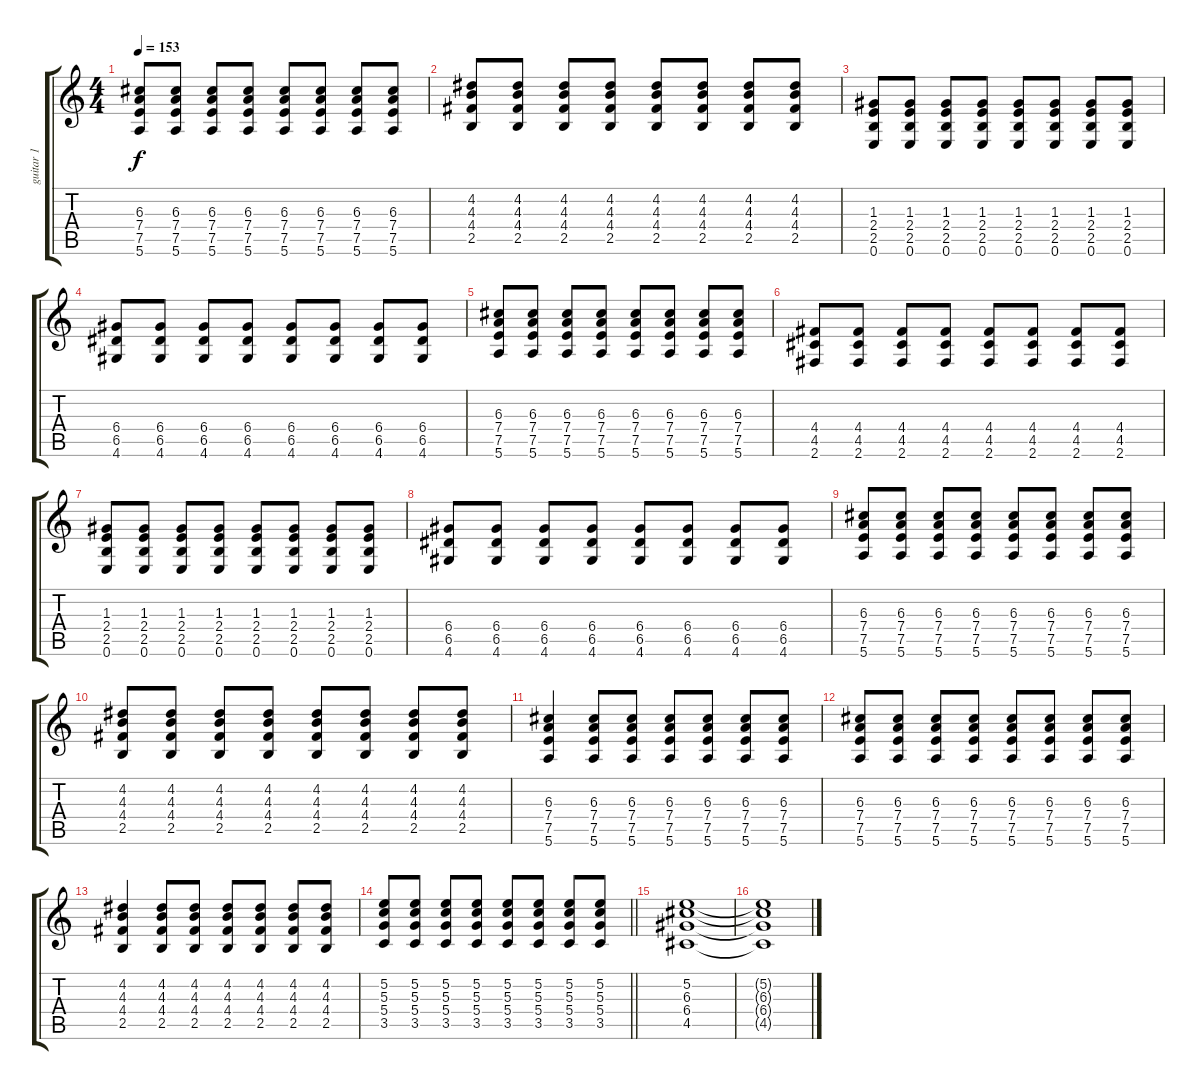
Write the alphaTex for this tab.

\track ("guitar 1" "guitar 1") {instrument electricguitarjazz}
\staff {score tabs}
\tuning (E4 B3 G3 D3 A2 E2) {hide}
\ts (4 4)
\tempo 153
\clef g2
\ks c
(6.3 7.4 7.5 5.6).8{dy f} (6.3 7.4 7.5 5.6).8 (6.3 7.4 7.5 5.6).8 (6.3 7.4 7.5 5.6).8 (6.3 7.4 7.5 5.6).8 (6.3 7.4 7.5 5.6).8 (6.3 7.4 7.5 5.6).8 (6.3 7.4 7.5 5.6).8 |
(4.2 4.3 4.4 2.5).8 (4.2 4.3 4.4 2.5).8 (4.2 4.3 4.4 2.5).8 (4.2 4.3 4.4 2.5).8 (4.2 4.3 4.4 2.5).8 (4.2 4.3 4.4 2.5).8 (4.2 4.3 4.4 2.5).8 (4.2 4.3 4.4 2.5).8 |
(1.3 2.4 2.5 0.6).8 (1.3 2.4 2.5 0.6).8 (1.3 2.4 2.5 0.6).8 (1.3 2.4 2.5 0.6).8 (1.3 2.4 2.5 0.6).8 (1.3 2.4 2.5 0.6).8 (1.3 2.4 2.5 0.6).8 (1.3 2.4 2.5 0.6).8 |
(6.4 6.5 4.6).8 (6.4 6.5 4.6).8 (6.4 6.5 4.6).8 (6.4 6.5 4.6).8 (6.4 6.5 4.6).8 (6.4 6.5 4.6).8 (6.4 6.5 4.6).8 (6.4 6.5 4.6).8 |
(6.3 7.4 7.5 5.6).8 (6.3 7.4 7.5 5.6).8 (6.3 7.4 7.5 5.6).8 (6.3 7.4 7.5 5.6).8 (6.3 7.4 7.5 5.6).8 (6.3 7.4 7.5 5.6).8 (6.3 7.4 7.5 5.6).8 (6.3 7.4 7.5 5.6).8 |
(4.4 4.5 2.6).8 (4.4 4.5 2.6).8 (4.4 4.5 2.6).8 (4.4 4.5 2.6).8 (4.4 4.5 2.6).8 (4.4 4.5 2.6).8 (4.4 4.5 2.6).8 (4.4 4.5 2.6).8 |
(1.3 2.4 2.5 0.6).8 (1.3 2.4 2.5 0.6).8 (1.3 2.4 2.5 0.6).8 (1.3 2.4 2.5 0.6).8 (1.3 2.4 2.5 0.6).8 (1.3 2.4 2.5 0.6).8 (1.3 2.4 2.5 0.6).8 (1.3 2.4 2.5 0.6).8 |
(6.4 6.5 4.6).8 (6.4 6.5 4.6).8 (6.4 6.5 4.6).8 (6.4 6.5 4.6).8 (6.4 6.5 4.6).8 (6.4 6.5 4.6).8 (6.4 6.5 4.6).8 (6.4 6.5 4.6).8 |
(6.3 7.4 7.5 5.6).8 (6.3 7.4 7.5 5.6).8 (6.3 7.4 7.5 5.6).8 (6.3 7.4 7.5 5.6).8 (6.3 7.4 7.5 5.6).8 (6.3 7.4 7.5 5.6).8 (6.3 7.4 7.5 5.6).8 (6.3 7.4 7.5 5.6).8 |
(4.2 4.3 4.4 2.5).8 (4.2 4.3 4.4 2.5).8 (4.2 4.3 4.4 2.5).8 (4.2 4.3 4.4 2.5).8 (4.2 4.3 4.4 2.5).8 (4.2 4.3 4.4 2.5).8 (4.2 4.3 4.4 2.5).8 (4.2 4.3 4.4 2.5).8 |
(6.3 7.4 7.5 5.6).4 (6.3 7.4 7.5 5.6).8 (6.3 7.4 7.5 5.6).8 (6.3 7.4 7.5 5.6).8 (6.3 7.4 7.5 5.6).8 (6.3 7.4 7.5 5.6).8 (6.3 7.4 7.5 5.6).8 |
(6.3 7.4 7.5 5.6).8 (6.3 7.4 7.5 5.6).8 (6.3 7.4 7.5 5.6).8 (6.3 7.4 7.5 5.6).8 (6.3 7.4 7.5 5.6).8 (6.3 7.4 7.5 5.6).8 (6.3 7.4 7.5 5.6).8 (6.3 7.4 7.5 5.6).8 |
(4.2 4.3 4.4 2.5).4 (4.2 4.3 4.4 2.5).8 (4.2 4.3 4.4 2.5).8 (4.2 4.3 4.4 2.5).8 (4.2 4.3 4.4 2.5).8 (4.2 4.3 4.4 2.5).8 (4.2 4.3 4.4 2.5).8 |
\barLineRight lightlight
(5.2 5.3 5.4 3.5).8 (5.2 5.3 5.4 3.5).8 (5.2 5.3 5.4 3.5).8 (5.2 5.3 5.4 3.5).8 (5.2 5.3 5.4 3.5).8 (5.2 5.3 5.4 3.5).8 (5.2 5.3 5.4 3.5).8 (5.2 5.3 5.4 3.5).8 |
(5.2 6.3 6.4 4.5).1 |
(5.2{t} 6.3{t} 6.4{t} 4.5{t}).1
